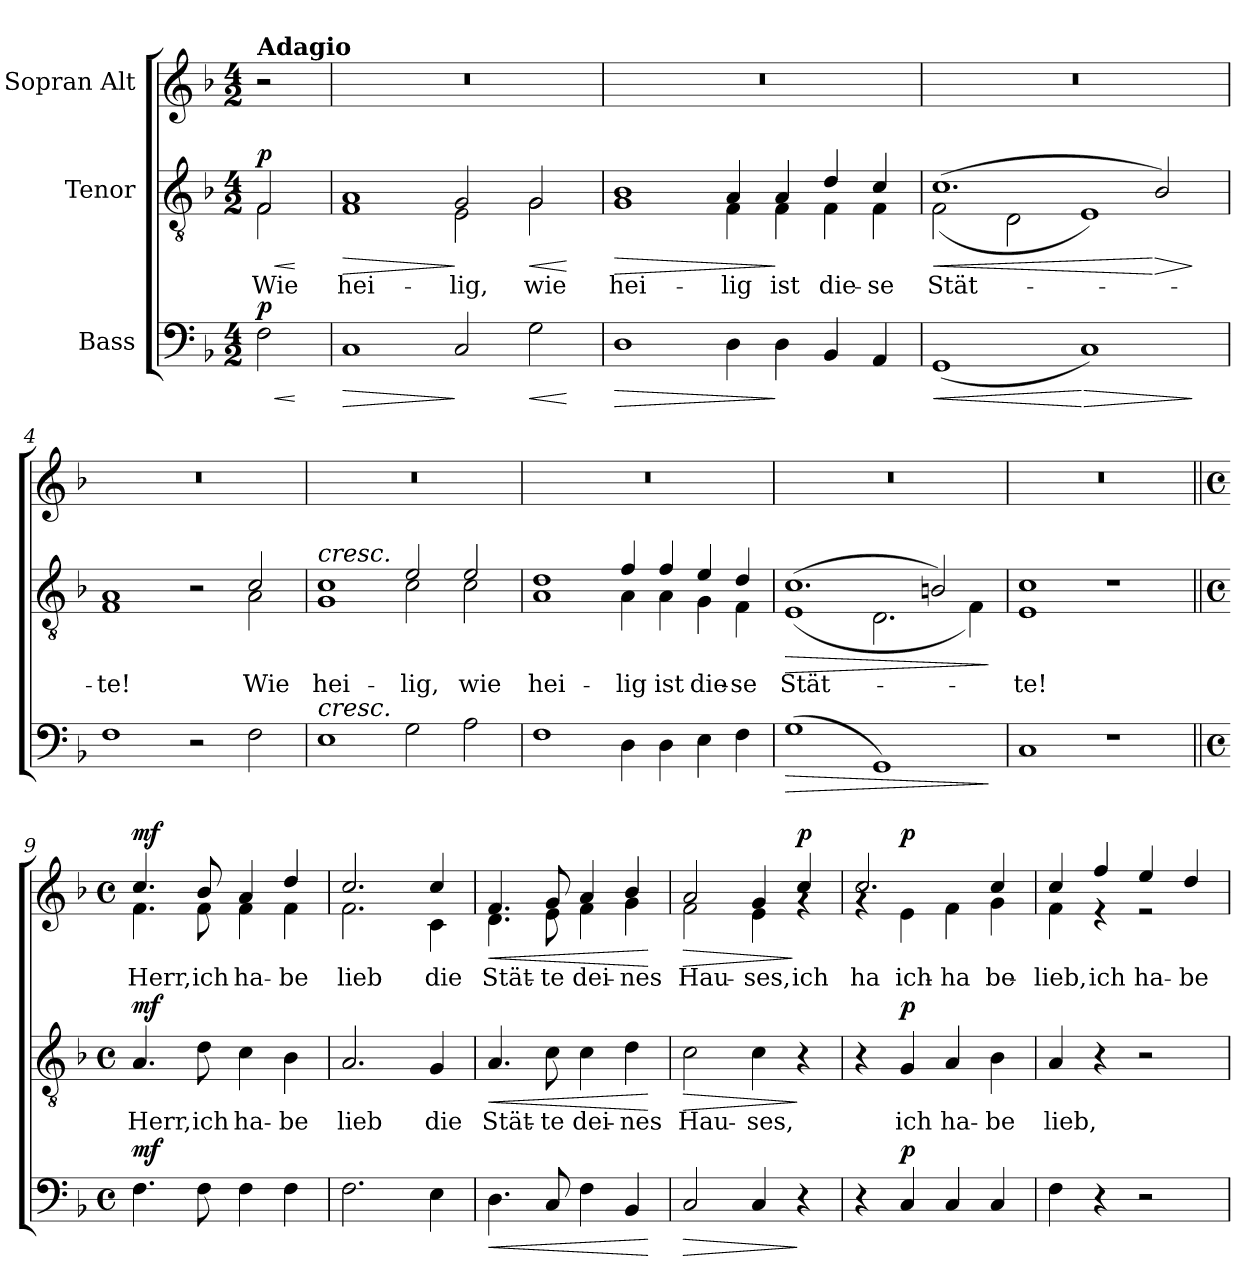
**kern	**dynam	**kern	**text	**dynam	**kern	**text	**dynam
*part3	*part3	*part2	*part2	*part2	*part1	*part1	*part1
*staff3	*staff3	*staff2	*staff2	*staff2	*staff1	*staff1	*staff1
*I"Bass	*	*I"Tenor	*	*	*I"Sopran Alt	*	*
*clefF4	*	*clefGv2	*	*	*clefG2	*	*
*k[b-]	*	*k[b-]	*	*	*k[b-]	*	*
*M4/2	*	*M4/2	*	*	*M4/2	*	*
=	=	=	=	=	=	=	=
!	!	!	!	!	!LO:TX:a:B:t=Adagio	!	!
!	!LO:HP:b	!	!LO:LY:b	!LO:HP:b	!	!	!
*	*	*^	*	*	*	*	*
!	!LO:DY:n=1:a	!	!	!	!LO:DY:n=1:a	!	!	!
2F\	< p	2F/	2F\	Wie	< p	2r	.	.
*	*	*v	*v	*	*	*	*	*
.	[	.	.	[	.	.	.
=1	=1	=1	=1	=1	=1	=1	=1
!	!LO:HP:b	!	!LO:LY:b	!LO:HP:b	!	!	!
*	*	*^	*	*	*	*	*
1C	>	1A	1F	hei-	>	0r	.	.
!	!	!	!	!LO:LY:b	!	!	!	!
2C/	]	2G/	2E\	-lig,	]	.	.	.
!	!LO:HP:b	!	!	!LO:LY:b	!LO:HP:b	!	!	!
2G\	<	2G/	2G\	wie	<	.	.	.
*	*	*v	*v	*	*	*	*	*
.	[	.	.	[	.	.	.
=2	=2	=2	=2	=2	=2	=2	=2
!	!LO:HP:b	!	!LO:LY:b	!LO:HP:b	!	!	!
*	*	*^	*	*	*	*	*
1D	>	1B-	1G	hei-	>	0r	.	.
!	!	!	!	!LO:LY:b	!	!	!	!
4D\	.	4A/	4F\	-lig	.	.	.	.
!	!	!	!	!LO:LY:b	!	!	!	!
4D\	]	4A/	4F\	ist	]	.	.	.
!	!	!	!	!LO:LY:b	!	!	!	!
4BB-/	.	4d/	4F\	die-	.	.	.	.
!	!	!	!	!LO:LY:b	!	!	!	!
4AA/	.	4c/	4F\	-se	.	.	.	.
=3	=3	=3	=3	=3	=3	=3	=3	=3
!	!LO:HP:b	!	!	!LO:LY:b	!LO:HP:b	!	!	!
(1GG	<	(1.c	(2F\	Stät-	<	0r	.	.
.	.	.	2D\	.	.	.	.	.
!	!LO:HP:n=1:b	!	!	!	!	!	!	!
1C)	[ >	.	1E)	.	.	.	.	.
!	!	!	!	!	!LO:HP:n=1:b	!	!	!
.	.	2B-/)	.	.	[ >	.	.	.
*	*	*v	*v	*	*	*	*	*
.	]	.	.	]	.	.	.
=4	=4	=4	=4	=4	=4	=4	=4
!	!	!	!LO:LY:b	!	!	!	!
*	*	*^	*	*	*	*	*
1F	.	1A	1F	-te!	.	0r	.	.
2r	.	2r	2ryy	.	.	.	.	.
!	!	!	!	!LO:LY:b	!	!	!	!
2F\	.	2c/	2A\	Wie	.	.	.	.
!!LO:LB:g=z
=5	=5	=5	=5	=5	=5	=5	=5	=5
!	!	!LO:TX:a:i:t=cresc.	!	!	!	!	!	!
!LO:TX:a:i:t=cresc.	!	!	!	!	!	!	!	!
!	!	!	!	!LO:LY:b	!	!	!	!
1E	.	1c	1G	hei-	.	0r	.	.
!	!	!	!	!LO:LY:b	!	!	!	!
2G\	.	2e/	2c\	-lig,	.	.	.	.
!	!	!	!	!LO:LY:b	!	!	!	!
2A\	.	2e/	2c\	wie	.	.	.	.
=6	=6	=6	=6	=6	=6	=6	=6	=6
!	!	!	!	!LO:LY:b	!	!	!	!
1F	.	1d	1A	hei-	.	0r	.	.
!	!	!	!	!LO:LY:b	!	!	!	!
4D\	.	4f/	4A\	-lig	.	.	.	.
!	!	!	!	!LO:LY:b	!	!	!	!
4D\	.	4f/	4A\	ist	.	.	.	.
!	!	!	!	!LO:LY:b	!	!	!	!
4E\	.	4e/	4G\	die-	.	.	.	.
!	!	!	!	!LO:LY:b	!	!	!	!
4F\	.	4d/	4F\	-se	.	.	.	.
=7	=7	=7	=7	=7	=7	=7	=7	=7
!	!LO:HP:b	!	!	!LO:LY:b	!LO:HP:b	!	!	!
(1G	>	(1.c	(1E	Stät-	>	0r	.	.
1GG)	.	.	2.D\	.	.	.	.	.
.	.	2Bn/)	.	.	.	.	.	.
.	.	.	4F\)	.	.	.	.	.
*	*	*v	*v	*	*	*	*	*
.	]	.	.	]	.	.	.
=8	=8	=8	=8	=8	=8	=8	=8
!	!	!	!LO:LY:b	!	!	!	!
*	*	*^	*	*	*	*	*
1C	.	1c	1E	-te!	.	0r	.	.
1r	.	1r	1ryy	.	.	.	.	.
*	*	*v	*v	*	*	*	*	*
=9||	=9||	=9||	=9||	=9||	=9||	=9||	=9||
*M4/4	*	*M4/4	*	*	*M4/4	*	*
*met(c)	*	*met(c)	*	*	*met(c)	*	*
*	*	*^	*	*	*	*	*
!	!	!	!	!	!	!LO:TX:a:B:t=Andante	!	!
!	!LO:DY:a	!	!	!LO:LY:b	!LO:DY:a	!	!LO:LY:b	!LO:DY:a
*	*	*v	*v	*	*	*^	*	*
4.F\	mf	4.A/	Herr,	mf	4.cc/	4.f\	Herr,	mf
!	!	!	!LO:LY:b	!	!	!	!LO:LY:b	!
8F\	.	8d\	ich	.	8b-/	8f\	ich	.
!	!	!	!LO:LY:b	!	!	!	!LO:LY:b	!
4F\	.	4c\	ha-	.	4a/	4f\	ha-	.
!	!	!	!LO:LY:b	!	!	!	!LO:LY:b	!
4F\	.	4B-\	-be	.	4dd/	4f\	-be	.
!!LO:LB:g=z	!!
=10	=10	=10	=10	=10	=10	=10	=10	=10
!	!	!	!LO:LY:b	!	!	!	!LO:LY:b	!
2.F\	.	2.A/	lieb	.	2.cc/	2.f\	lieb	.
!	!	!	!LO:LY:b	!	!	!	!LO:LY:b	!
4E\	.	4G/	die	.	4cc/	4c\	die	.
=11	=11	=11	=11	=11	=11	=11	=11	=11
!	!LO:HP:b	!	!LO:LY:b	!LO:HP:b	!	!	!LO:LY:b	!LO:HP:b
4.D\	<	4.A/	Stät-	<	4.f/	4.d\	Stät-	<
!	!	!	!LO:LY:b	!	!	!	!LO:LY:b	!
8C/	.	8c\	-te	.	8g/	8e\	-te	.
!	!	!	!LO:LY:b	!	!	!	!LO:LY:b	!
4F\	.	4c\	dei-	.	4a/	4f\	dei-	.
!	!	!	!LO:LY:b	!	!	!	!LO:LY:b	!
4BB-/	.	4d\	-nes	.	4b-/	4g\	-nes	.
*	*	*	*	*	*v	*v	*	*
.	[	.	.	[	.	.	[
=12	=12	=12	=12	=12	=12	=12	=12
!	!LO:HP:b	!	!LO:LY:b	!LO:HP:b	!	!LO:LY:b	!LO:HP:b
*	*	*	*	*	*^	*	*
2C/	>	2c\	Hau-	>	2a/	2f\	Hau-	>
!	!	!	!LO:LY:b	!	!	!	!LO:LY:b	!
4C/	.	4c\	-ses,	.	4g/	4e\	-ses,	.
!	!	!	!	!	!	!	!LO:LY:b	!LO:DY:n=1:a
4r	]	4r	.	]	4cc/	4rg	ich	] p
=13	=13	=13	=13	=13	=13	=13	=13	=13
!	!	!	!	!	!	!	!LO:LY:b	!
4r	.	4r	.	.	2.cc/	4rg	ha-	.
!	!LO:DY:a	!	!LO:LY:b	!LO:DY:a	!	!	!LO:LY:b	!LO:DY:b
4C/	p	4G/	ich	p	.	4e\	ich	p
!	!	!	!LO:LY:b	!	!	!	!LO:LY:b	!
4C/	.	4A/	ha-	.	.	4f\	ha-	.
!	!	!	!LO:LY:b	!	!	!	!LO:LY:b	!
!	!	!	!	!	!	!	!LO:LY:b	!
4C/	.	4B-\	-be	.	4cc/	4g\	-be	.
=14	=14	=14	=14	=14	=14	=14	=14	=14
!	!	!	!LO:LY:b	!	!	!	!LO:LY:b	!
!	!	!	!	!	!	!	!LO:LY:b	!
4F\	.	4A/	lieb,	.	4cc/	4f\	lieb,	.
!	!	!	!	!	!	!	!LO:LY:b	!
4r	.	4r	.	.	4ff/	4r	ich	.
!	!	!	!	!	!	!	!LO:LY:b	!
2r	.	2r	.	.	4ee/	2r	ha-	.
!	!	!	!	!	!	!	!LO:LY:b	!
.	.	.	.	.	4dd/	.	-be	.
*	*	*	*	*	*v	*v	*	*
=	=	=	=	=	=	=	=
*-	*-	*-	*-	*-	*-	*-	*-
